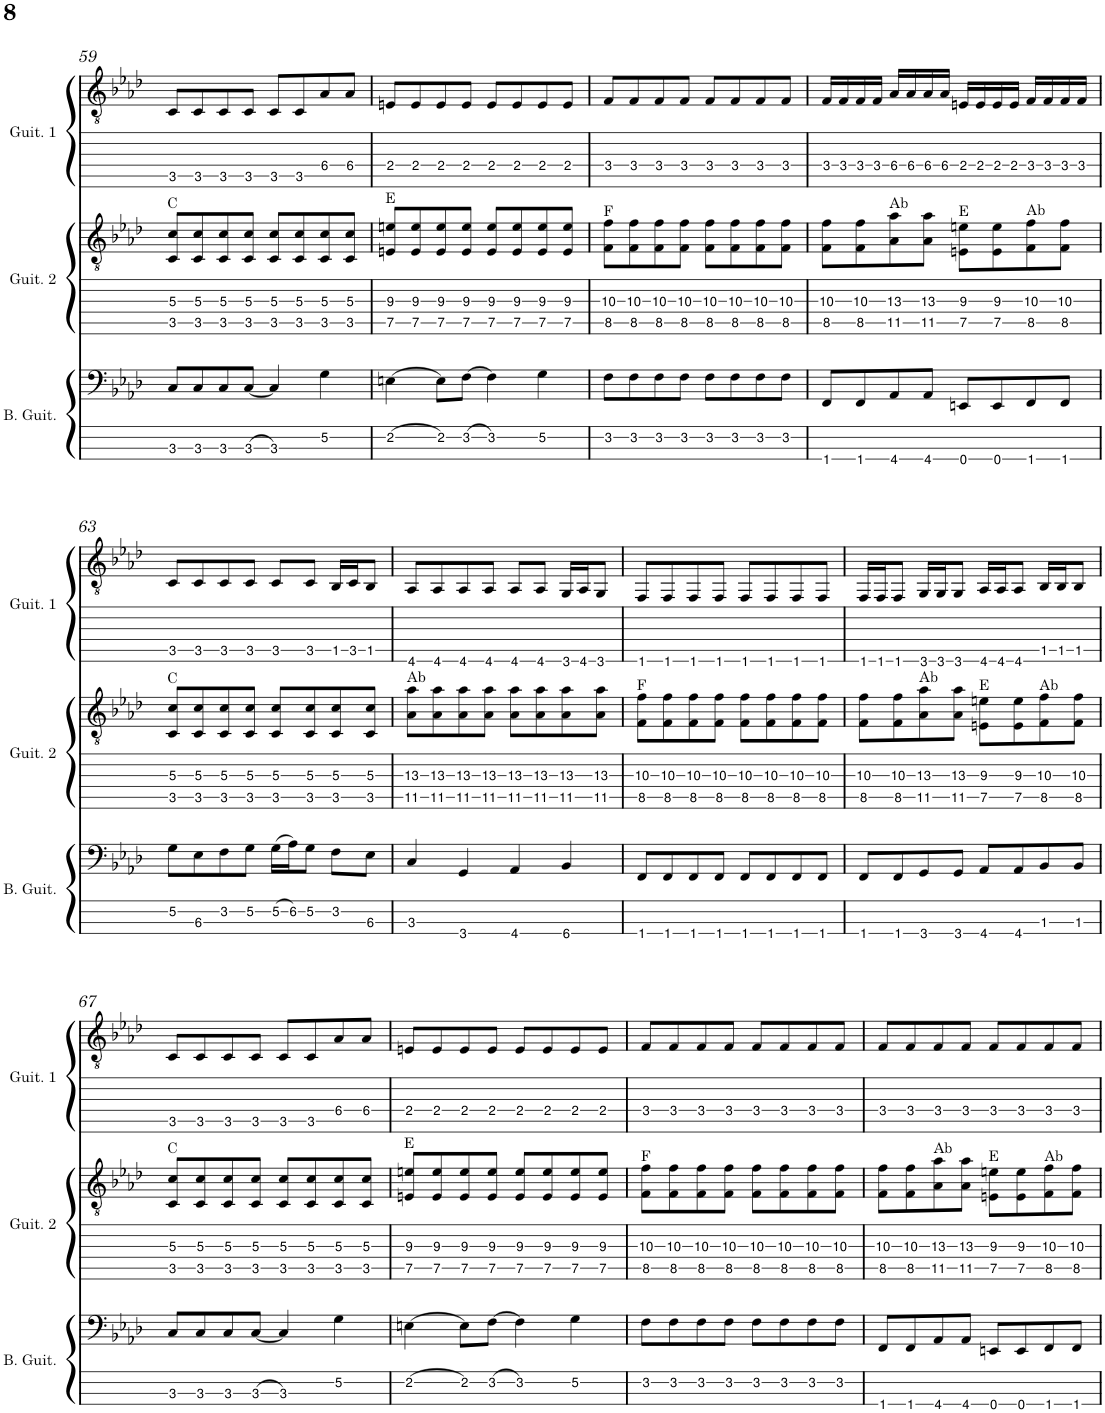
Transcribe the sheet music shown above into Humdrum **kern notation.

**kern	**kern	**kern	**kern	**kern	**kern
*part3	*part3	*part2	*part2	*part1	*part1
*staff6	*staff5	*staff4	*staff3	*staff2	*staff1
*I"Bass Guitar	*	*I"Guitar 2	*	*I"Guitar 1	*
*I'B. Guit.	*	*I'Guit. 2	*	*I'Guit. 1	*
!!LO:PB:g=z
*	*clefF4	*	*clefGv2	*	*clefGv2
*Trd7c12	*Trd7c12	*	*	*	*
*k[b-e-a-d-]	*k[b-e-a-d-]	*k[b-e-a-d-]	*k[b-e-a-d-]	*k[b-e-a-d-]	*k[b-e-a-d-]
*M4/4	*M4/4	*M4/4	*M4/4	*M4/4	*M4/4
=59	=59	=59	=59	=59	=59
!	!	!	!LO:TX:a:t=C	!	!
8CL	8C/L	8C\ 8c\L	8C/ 8c/L	8CL	8C/L
8CJ	8C/	8C\ 8c\J	8C/ 8c/	8CJ	8C/
8CL	8C/	8C\ 8c\L	8C/ 8c/	8CL	8C/
[8CJ	[8C/J	8C\ 8c\J	8C/ 8c/J	8CJ	8C/J
4C]	4C/]	8C\ 8c\L	8C/ 8c/L	8CL	8C/L
.	.	8C\ 8c\J	8C/ 8c/	8CJ	8C/
4G	4G\	8C\ 8c\L	8C/ 8c/	8A-L	8A-/
.	.	8C\ 8c\J	8C/ 8c/J	8A-J	8A-/J
=60	=60	=60	=60	=60	=60
!	!	!	!LO:TX:a:t=E	!	!
[4En	[4En\	8En\ 8en\L	8En/ 8en/L	8EL	8En/L
.	.	8E\ 8e\J	8E/ 8e/	8EnJ	8E/
8EL]	8E\L]	8En\ 8en\L	8E/ 8e/	8EnL	8E/
[8FJ	[8F\J	8E\ 8e\J	8E/ 8e/J	8EnJ	8E/J
4F]	4F\]	8En\ 8en\L	8E/ 8e/L	8EL	8E/L
.	.	8E\ 8e\J	8E/ 8e/	8EJ	8E/
4G	4G\	8En\ 8en\L	8E/ 8e/	8EL	8E/
.	.	8E\ 8e\J	8E/ 8e/J	8EJ	8E/J
=61	=61	=61	=61	=61	=61
!	!	!	!LO:TX:a:t=F	!	!
8FL	8F\L	8F\ 8f\L	8F\ 8f\L	8FL	8F/L
8FJ	8F\	8F\ 8f\J	8F\ 8f\	8FJ	8F/
8FL	8F\	8F\ 8f\L	8F\ 8f\	8FL	8F/
8FJ	8F\J	8F\ 8f\J	8F\ 8f\J	8FJ	8F/J
8FL	8F\L	8F\ 8f\L	8F\ 8f\L	8FL	8F/L
8FJ	8F\	8F\ 8f\J	8F\ 8f\	8FJ	8F/
8FL	8F\	8F\ 8f\L	8F\ 8f\	8FL	8F/
8FJ	8F\J	8F\ 8f\J	8F\ 8f\J	8FJ	8F/J
=62	=62	=62	=62	=62	=62
8FFL	8FF/L	8F\ 8f\L	8F\ 8f\L	16FLL	16F/LL
.	.	.	.	16FJ	16F/
8FFJ	8FF/	8F\ 8f\J	8F\ 8f\	16FL	16F/
.	.	.	.	16FJJ	16F/JJ
!	!	!	!LO:TX:a:t=Ab	!	!
8AA-L	8AA-/	8A-\ 8a-\L	8A-\ 8a-\	16A-LL	16A-/LL
.	.	.	.	16A-J	16A-/
8AA-J	8AA-/J	8A-\ 8a-\J	8A-\ 8a-\J	16A-L	16A-/
.	.	.	.	16A-JJ	16A-/JJ
!	!	!	!LO:TX:a:t=E	!	!
8EEnL	8EEn/L	8En\ 8en\L	8En\ 8en\L	16ELL	16En/LL
.	.	.	.	16EJ	16E/
8EEJ	8EE/	8E\ 8e\J	8E\ 8e\	16EL	16E/
.	.	.	.	16EJJ	16E/JJ
!	!	!	!LO:TX:a:t=Ab	!	!
8FFL	8FF/	8F\ 8f\L	8F\ 8f\	16FLL	16F/LL
.	.	.	.	16FJ	16F/
8FFJ	8FF/J	8F\ 8f\J	8F\ 8f\J	16FL	16F/
.	.	.	.	16FJJ	16F/JJ
!!LO:LB:g=z
=63	=63	=63	=63	=63	=63
!	!	!	!LO:TX:a:t=C	!	!
8GL	8G\L	8C\ 8c\L	8C/ 8c/L	8CL	8C/L
8E-J	8E-\	8C\ 8c\J	8C/ 8c/	8CJ	8C/
8FL	8F\	8C\ 8c\L	8C/ 8c/	8CL	8C/
8GJ	8G\J	8C\ 8c\J	8C/ 8c/J	8CJ	8C/J
16GLL	(16G\LL	8C\ 8c\L	8C/ 8c/L	8CL	8C/L
16A-J	16A-\J)	.	.	.	.
8GJ	8G\J	8C\ 8c\J	8C/ 8c/	8CJ	8C/J
8FL	8F\L	8C\ 8c\L	8C/ 8c/	16BB-LL	16BB-/LL
.	.	.	.	16CJ	16C/J
8E-J	8E-\J	8C\ 8c\J	8C/ 8c/J	8BB-J	8BB-/J
=64	=64	=64	=64	=64	=64
!	!	!	!LO:TX:a:t=Ab	!	!
4C	4C/	8A-\ 8a-\L	8A-\ 8a-\L	8AA-L	8AA-/L
.	.	8A-\ 8a-\J	8A-\ 8a-\	8AA-J	8AA-/
4GG	4GG/	8A-\ 8a-\L	8A-\ 8a-\	8AA-L	8AA-/
.	.	8A-\ 8a-\J	8A-\ 8a-\J	8AA-J	8AA-/J
4AA-	4AA-/	8A-\ 8a-\L	8A-\ 8a-\L	8AA-L	8AA-/L
.	.	8A-\ 8a-\J	8A-\ 8a-\	8AA-J	8AA-/J
4BB-	4BB-/	8A-\ 8a-\L	8A-\ 8a-\	16GGLL	16GG/LL
.	.	.	.	16AA-J	16AA-/J
.	.	8A-\ 8a-\J	8A-\ 8a-\J	8GGJ	8GG/J
=65	=65	=65	=65	=65	=65
!	!	!	!LO:TX:a:t=F	!	!
8FFL	8FF/L	8F\ 8f\L	8F\ 8f\L	8FFL	8FF/L
8FFJ	8FF/	8F\ 8f\J	8F\ 8f\	8FFJ	8FF/
8FFL	8FF/	8F\ 8f\L	8F\ 8f\	8FFL	8FF/
8FFJ	8FF/J	8F\ 8f\J	8F\ 8f\J	8FFJ	8FF/J
8FFL	8FF/L	8F\ 8f\L	8F\ 8f\L	8FFL	8FF/L
8FFJ	8FF/	8F\ 8f\J	8F\ 8f\	8FFJ	8FF/
8FFL	8FF/	8F\ 8f\L	8F\ 8f\	8FFL	8FF/
8FFJ	8FF/J	8F\ 8f\J	8F\ 8f\J	8FFJ	8FF/J
=66	=66	=66	=66	=66	=66
8FFL	8FF/L	8F\ 8f\L	8F\ 8f\L	16FFLL	16FF/LL
.	.	.	.	16FFJ	16FF/J
8FFJ	8FF/	8F\ 8f\J	8F\ 8f\	8FFJ	8FF/J
!	!	!	!LO:TX:a:t=Ab	!	!
8GGL	8GG/	8A-\ 8a-\L	8A-\ 8a-\	16GGLL	16GG/LL
.	.	.	.	16GGJ	16GG/J
8GGJ	8GG/J	8A-\ 8a-\J	8A-\ 8a-\J	8GGJ	8GG/J
!	!	!	!LO:TX:a:t=E	!	!
8AA-L	8AA-/L	8En\ 8en\L	8En\ 8en\L	16AA-LL	16AA-/LL
.	.	.	.	16AA-J	16AA-/J
8AA-J	8AA-/	8E\ 8e\J	8E\ 8e\	8AA-J	8AA-/J
!	!	!	!LO:TX:a:t=Ab	!	!
8BB-L	8BB-/	8F\ 8f\L	8F\ 8f\	16BB-LL	16BB-/LL
.	.	.	.	16BB-J	16BB-/J
8BB-J	8BB-/J	8F\ 8f\J	8F\ 8f\J	8BB-J	8BB-/J
!!LO:LB:g=z
=67	=67	=67	=67	=67	=67
!	!	!	!LO:TX:a:t=C	!	!
8CL	8C/L	8C\ 8c\L	8C/ 8c/L	8CL	8C/L
8CJ	8C/	8C\ 8c\J	8C/ 8c/	8CJ	8C/
8CL	8C/	8C\ 8c\L	8C/ 8c/	8CL	8C/
[8CJ	[8C/J	8C\ 8c\J	8C/ 8c/J	8CJ	8C/J
4C]	4C/]	8C\ 8c\L	8C/ 8c/L	8CL	8C/L
.	.	8C\ 8c\J	8C/ 8c/	8CJ	8C/
4G	4G\	8C\ 8c\L	8C/ 8c/	8A-L	8A-/
.	.	8C\ 8c\J	8C/ 8c/J	8A-J	8A-/J
=68	=68	=68	=68	=68	=68
!	!	!	!LO:TX:a:t=E	!	!
[4En	[4En\	8En\ 8en\L	8En/ 8en/L	8EnL	8En/L
.	.	8E\ 8e\J	8E/ 8e/	8EJ	8E/
8EL]	8E\L]	8E\ 8e\L	8E/ 8e/	8EL	8E/
[8FJ	[8F\J	8E\ 8e\J	8E/ 8e/J	8EJ	8E/J
4F]	4F\]	8E\ 8e\L	8E/ 8e/L	8EL	8E/L
.	.	8E\ 8e\J	8E/ 8e/	8EJ	8E/
4G	4G\	8E\ 8e\L	8E/ 8e/	8EL	8E/
.	.	8E\ 8e\J	8E/ 8e/J	8EJ	8E/J
=69	=69	=69	=69	=69	=69
!	!	!	!LO:TX:a:t=F	!	!
8FL	8F\L	8F\ 8f\L	8F\ 8f\L	8FL	8F/L
8FJ	8F\	8F\ 8f\J	8F\ 8f\	8FJ	8F/
8FL	8F\	8F\ 8f\L	8F\ 8f\	8FL	8F/
8FJ	8F\J	8F\ 8f\J	8F\ 8f\J	8FJ	8F/J
8FL	8F\L	8F\ 8f\L	8F\ 8f\L	8FL	8F/L
8FJ	8F\	8F\ 8f\J	8F\ 8f\	8FJ	8F/
8FL	8F\	8F\ 8f\L	8F\ 8f\	8FL	8F/
8FJ	8F\J	8F\ 8f\J	8F\ 8f\J	8FJ	8F/J
=70	=70	=70	=70	=70	=70
8FFL	8FF/L	8F\ 8f\L	8F\ 8f\L	8FL	8F/L
8FFJ	8FF/	8F\ 8f\J	8F\ 8f\	8FJ	8F/
!	!	!	!LO:TX:a:t=Ab	!	!
8AA-L	8AA-/	8A-\ 8a-\L	8A-\ 8a-\	8FL	8F/
8AA-J	8AA-/J	8A-\ 8a-\J	8A-\ 8a-\J	8FJ	8F/J
!	!	!	!LO:TX:a:t=E	!	!
8EEnL	8EEn/L	8En\ 8en\L	8En\ 8en\L	8FL	8F/L
8EEJ	8EE/	8E\ 8e\J	8E\ 8e\	8FJ	8F/
!	!	!	!LO:TX:a:t=Ab	!	!
8FFL	8FF/	8F\ 8f\L	8F\ 8f\	8FL	8F/
8FFJ	8FF/J	8F\ 8f\J	8F\ 8f\J	8FJ	8F/J
=	=	=	=	=	=
*-	*-	*-	*-	*-	*-
